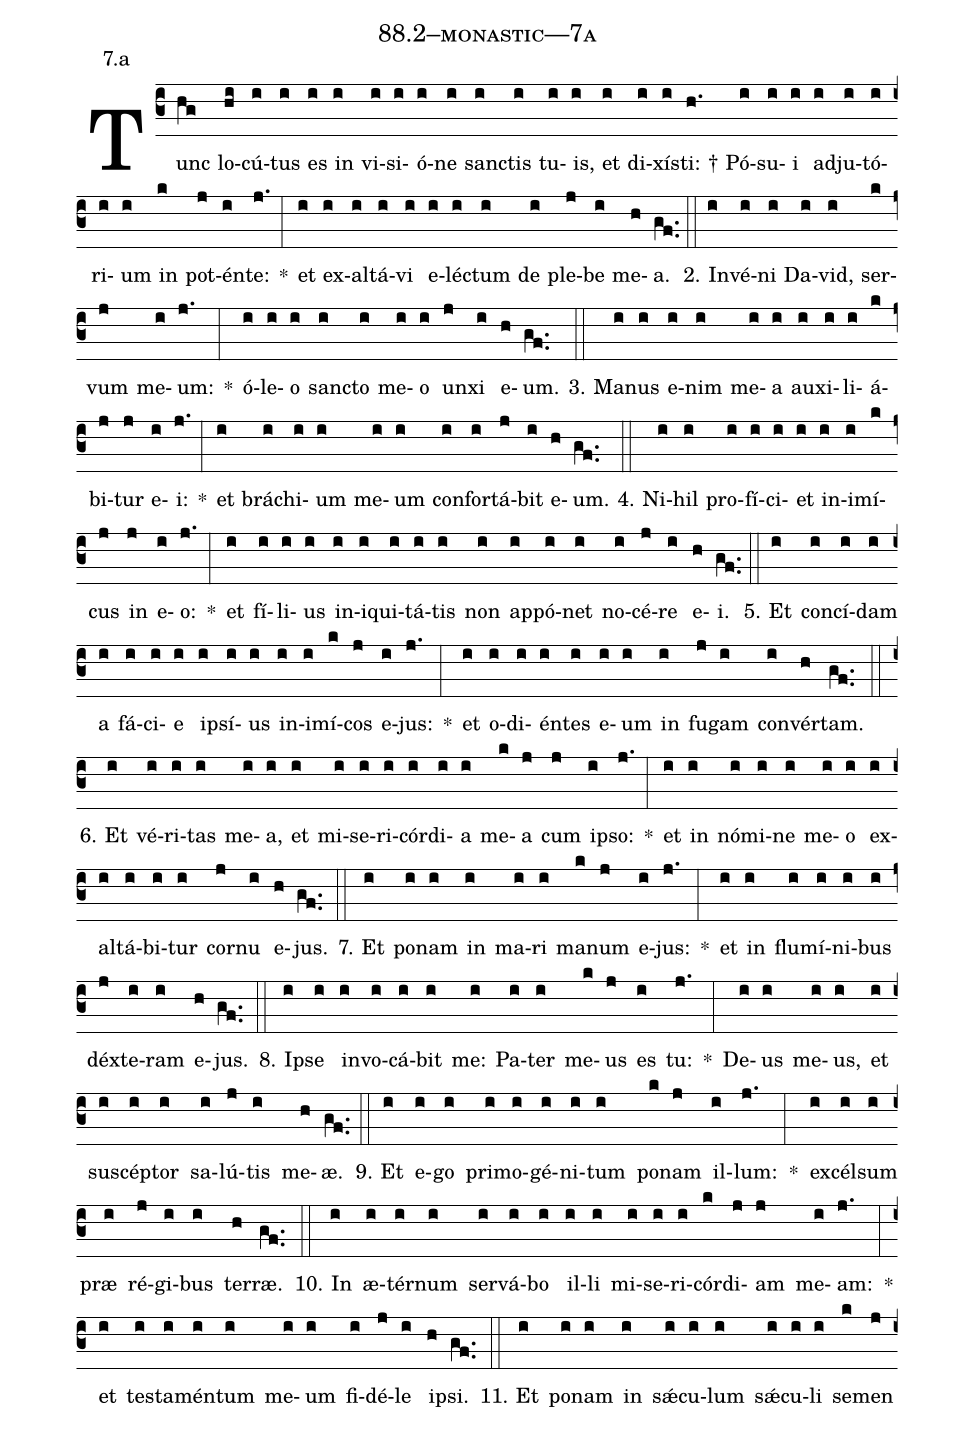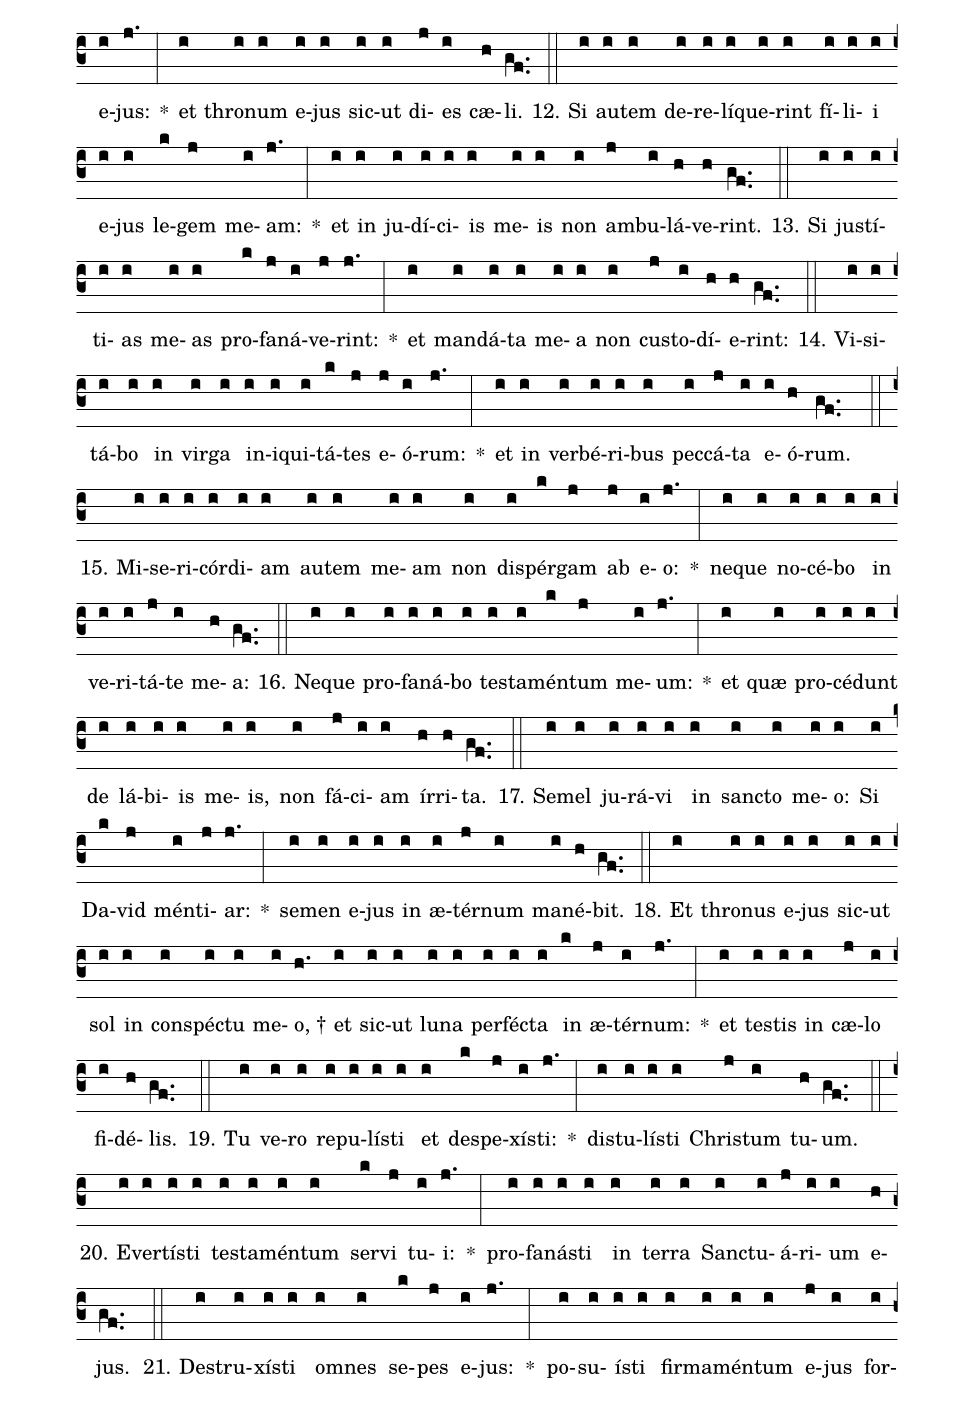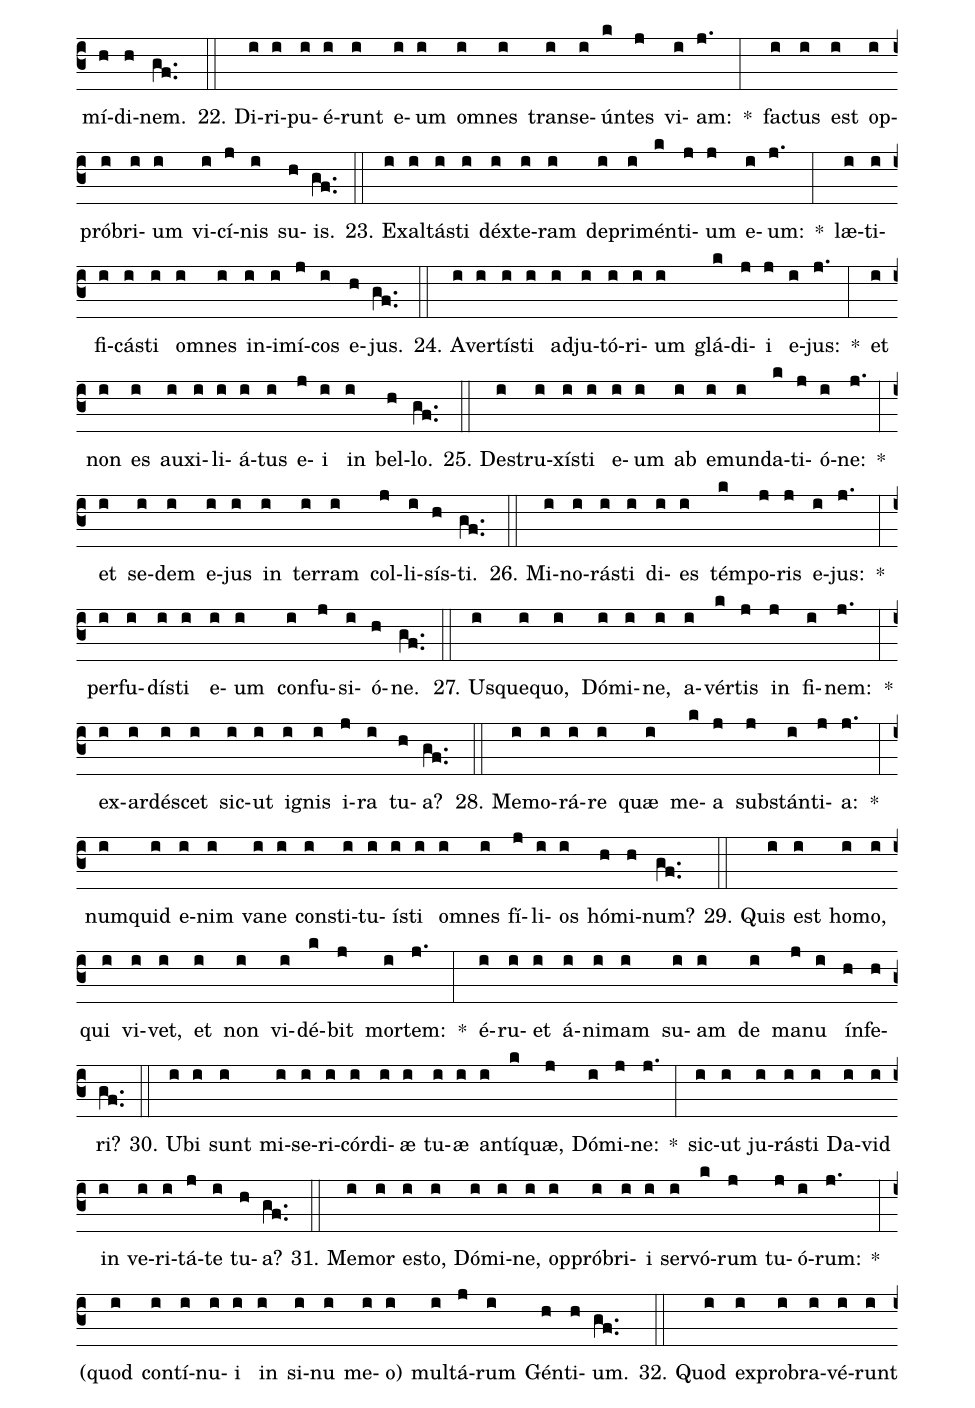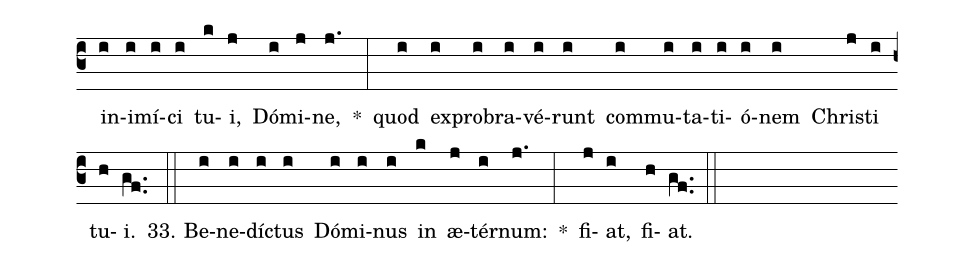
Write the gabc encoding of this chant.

name: 88.2--monastic---7a;
annotation: 7.a;
%%
(c3)Tunc(hg) lo(hi)cú(i)tus(i) es(i) in(i) vi(i)si(i)ó(i)ne(i) sanc(i)tis(i) tu(i)is,(i) et(i) di(i)xís(i)ti: †(h.) Pó(i)su(i)i(i) ad(i)ju(i)tó(i)ri(i)um(i) in(k) pot(j)én(i)te:(j.) *(:) et(i) ex(i)al(i)tá(i)vi(i) e(i)léc(i)tum(i) de(i) ple(j)be(i) me(h)a.(gf..) (::)
2. In(i)vé(i)ni(i) Da(i)vid,(i) ser(k)vum(j) me(i)um:(j.) *(:) ó(i)le(i)o(i) sanc(i)to(i) me(i)o(i) un(j)xi(i) e(h)um.(gf..) (::)
3. Ma(i)nus(i) e(i)nim(i) me(i)a(i) au(i)xi(i)li(i)á(k)bi(j)tur(j) e(i)i:(j.) *(:) et(i) brá(i)chi(i)um(i) me(i)um(i) con(i)for(i)tá(j)bit(i) e(h)um.(gf..) (::)
4. Ni(i)hil(i) pro(i)fí(i)ci(i)et(i) in(i)i(i)mí(k)cus(j) in(j) e(i)o:(j.) *(:) et(i) fí(i)li(i)us(i) in(i)i(i)qui(i)tá(i)tis(i) non(i) ap(i)pó(i)net(i) no(i)cé(j)re(i) e(h)i.(gf..) (::)
5. Et(i) con(i)cí(i)dam(i) a(i) fá(i)ci(i)e(i) ip(i)sí(i)us(i) in(i)i(i)mí(k)cos(j) e(i)jus:(j.) *(:) et(i) o(i)di(i)én(i)tes(i) e(i)um(i) in(i) fu(j)gam(i) con(i)vér(h)tam.(gf..) (::)
6. Et(i) vé(i)ri(i)tas(i) me(i)a,(i) et(i) mi(i)se(i)ri(i)cór(i)di(i)a(i) me(k)a(j) cum(j) ip(i)so:(j.) *(:) et(i) in(i) nó(i)mi(i)ne(i) me(i)o(i) ex(i)al(i)tá(i)bi(i)tur(i) cor(j)nu(i) e(h)jus.(gf..) (::)
7. Et(i) po(i)nam(i) in(i) ma(i)ri(i) ma(k)num(j) e(i)jus:(j.) *(:) et(i) in(i) flu(i)mí(i)ni(i)bus(i) déx(j)te(i)ram(i) e(h)jus.(gf..) (::)
8. Ip(i)se(i) in(i)vo(i)cá(i)bit(i) me:(i) Pa(i)ter(i) me(k)us(j) es(i) tu:(j.) *(:) De(i)us(i) me(i)us,(i) et(i) su(i)scép(i)tor(i) sa(i)lú(j)tis(i) me(h)æ.(gf..) (::)
9. Et(i) e(i)go(i) pri(i)mo(i)gé(i)ni(i)tum(i) po(k)nam(j) il(i)lum:(j.) *(:) ex(i)cél(i)sum(i) præ(i) ré(j)gi(i)bus(i) ter(h)ræ.(gf..) (::)
10. In(i) æ(i)tér(i)num(i) ser(i)vá(i)bo(i) il(i)li(i) mi(i)se(i)ri(i)cór(k)di(j)am(j) me(i)am:(j.) *(:) et(i) tes(i)ta(i)mén(i)tum(i) me(i)um(i) fi(i)dé(j)le(i) ip(h)si.(gf..) (::)
11. Et(i) po(i)nam(i) in(i) sǽ(i)cu(i)lum(i) sǽ(i)cu(i)li(i) se(k)men(j) e(i)jus:(j.) *(:) et(i) thro(i)num(i) e(i)jus(i) sic(i)ut(i) di(j)es(i) cæ(h)li.(gf..) (::)
12. Si(i) au(i)tem(i) de(i)re(i)lí(i)que(i)rint(i) fí(i)li(i)i(i) e(i)jus(i) le(k)gem(j) me(i)am:(j.) *(:) et(i) in(i) ju(i)dí(i)ci(i)is(i) me(i)is(i) non(i) am(j)bu(i)lá(h)ve(h)rint.(gf..) (::)
13. Si(i) jus(i)tí(i)ti(i)as(i) me(i)as(i) pro(k)fa(j)ná(i)ve(j)rint:(j.) *(:) et(i) man(i)dá(i)ta(i) me(i)a(i) non(i) cus(j)to(i)dí(h)e(h)rint:(gf..) (::)
14. Vi(i)si(i)tá(i)bo(i) in(i) vir(i)ga(i) in(i)i(i)qui(i)tá(k)tes(j) e(j)ó(i)rum:(j.) *(:) et(i) in(i) ver(i)bé(i)ri(i)bus(i) pec(i)cá(j)ta(i) e(i)ó(h)rum.(gf..) (::)
15. Mi(i)se(i)ri(i)cór(i)di(i)am(i) au(i)tem(i) me(i)am(i) non(i) di(i)spér(k)gam(j) ab(j) e(i)o:(j.) *(:) ne(i)que(i) no(i)cé(i)bo(i) in(i) ve(i)ri(i)tá(j)te(i) me(h)a:(gf..) (::)
16. Ne(i)que(i) pro(i)fa(i)ná(i)bo(i) tes(i)ta(i)mén(k)tum(j) me(i)um:(j.) *(:) et(i) quæ(i) pro(i)cé(i)dunt(i) de(i) lá(i)bi(i)is(i) me(i)is,(i) non(i) fá(j)ci(i)am(i) ír(h)ri(h)ta.(gf..) (::)
17. Se(i)mel(i) ju(i)rá(i)vi(i) in(i) sanc(i)to(i) me(i)o:(i) Si(i) Da(k)vid(j) mén(i)ti(j)ar:(j.) *(:) se(i)men(i) e(i)jus(i) in(i) æ(i)tér(j)num(i) ma(i)né(h)bit.(gf..) (::)
18. Et(i) thro(i)nus(i) e(i)jus(i) sic(i)ut(i) sol(i) in(i) con(i)spéc(i)tu(i) me(i)o, †(h.) et(i) sic(i)ut(i) lu(i)na(i) per(i)féc(i)ta(i) in(k) æ(j)tér(i)num:(j.) *(:) et(i) tes(i)tis(i) in(i) cæ(j)lo(i) fi(i)dé(h)lis.(gf..) (::)
19. Tu(i) ve(i)ro(i) re(i)pu(i)lís(i)ti(i) et(i) de(k)spe(j)xís(i)ti:(j.) *(:) dis(i)tu(i)lís(i)ti(i) Chris(j)tum(i) tu(h)um.(gf..) (::)
20. E(i)ver(i)tís(i)ti(i) tes(i)ta(i)mén(i)tum(i) ser(k)vi(j) tu(i)i:(j.) *(:) pro(i)fa(i)nás(i)ti(i) in(i) ter(i)ra(i) Sanc(i)tu(i)á(j)ri(i)um(i) e(h)jus.(gf..) (::)
21. De(i)stru(i)xís(i)ti(i) om(i)nes(i) se(k)pes(j) e(i)jus:(j.) *(:) po(i)su(i)ís(i)ti(i) fir(i)ma(i)mén(i)tum(i) e(j)jus(i) for(i)mí(h)di(h)nem.(gf..) (::)
22. Di(i)ri(i)pu(i)é(i)runt(i) e(i)um(i) om(i)nes(i) trans(i)e(i)ún(k)tes(j) vi(i)am:(j.) *(:) fac(i)tus(i) est(i) op(i)pró(i)bri(i)um(i) vi(i)cí(j)nis(i) su(h)is.(gf..) (::)
23. Ex(i)al(i)tás(i)ti(i) déx(i)te(i)ram(i) de(i)pri(i)mén(k)ti(j)um(j) e(i)um:(j.) *(:) læ(i)ti(i)fi(i)cás(i)ti(i) om(i)nes(i) in(i)i(i)mí(j)cos(i) e(h)jus.(gf..) (::)
24. A(i)ver(i)tís(i)ti(i) ad(i)ju(i)tó(i)ri(i)um(i) glá(k)di(j)i(j) e(i)jus:(j.) *(:) et(i) non(i) es(i) au(i)xi(i)li(i)á(i)tus(i) e(j)i(i) in(i) bel(h)lo.(gf..) (::)
25. De(i)stru(i)xís(i)ti(i) e(i)um(i) ab(i) e(i)mun(i)da(k)ti(j)ó(i)ne:(j.) *(:) et(i) se(i)dem(i) e(i)jus(i) in(i) ter(i)ram(i) col(j)li(i)sís(h)ti.(gf..) (::)
26. Mi(i)no(i)rás(i)ti(i) di(i)es(i) tém(k)po(j)ris(j) e(i)jus:(j.) *(:) per(i)fu(i)dís(i)ti(i) e(i)um(i) con(i)fu(j)si(i)ó(h)ne.(gf..) (::)
27. Us(i)que(i)quo,(i) Dó(i)mi(i)ne,(i) a(i)vér(k)tis(j) in(j) fi(i)nem:(j.) *(:) ex(i)ar(i)dé(i)scet(i) sic(i)ut(i) i(i)gnis(i) i(j)ra(i) tu(h)a?(gf..) (::)
28. Me(i)mo(i)rá(i)re(i) quæ(i) me(k)a(j) sub(j)stán(i)ti(j)a:(j.) *(:) num(i)quid(i) e(i)nim(i) va(i)ne(i) con(i)sti(i)tu(i)ís(i)ti(i) om(i)nes(i) fí(j)li(i)os(i) hó(h)mi(h)num?(gf..) (::)
29. Quis(i) est(i) ho(i)mo,(i) qui(i) vi(i)vet,(i) et(i) non(i) vi(i)dé(k)bit(j) mor(i)tem:(j.) *(:) é(i)ru(i)et(i) á(i)ni(i)mam(i) su(i)am(i) de(i) ma(j)nu(i) ín(h)fe(h)ri?(gf..) (::)
30. U(i)bi(i) sunt(i) mi(i)se(i)ri(i)cór(i)di(i)æ(i) tu(i)æ(i) an(i)tí(k)quæ,(j) Dó(i)mi(j)ne:(j.) *(:) sic(i)ut(i) ju(i)rás(i)ti(i) Da(i)vid(i) in(i) ve(i)ri(i)tá(j)te(i) tu(h)a?(gf..) (::)
31. Me(i)mor(i) es(i)to,(i) Dó(i)mi(i)ne,(i) op(i)pró(i)bri(i)i(i) ser(i)vó(k)rum(j) tu(j)ó(i)rum:(j.) *(:) <v>(</v>quod(i) con(i)tí(i)nu(i)i(i) in(i) si(i)nu(i) me(i)o)(i) mul(i)tá(j)rum(i) Gén(h)ti(h)um.(gf..) (::)
32. Quod(i) ex(i)pro(i)bra(i)vé(i)runt(i) in(i)i(i)mí(i)ci(i) tu(k)i,(j) Dó(i)mi(j)ne,(j.) *(:) quod(i) ex(i)pro(i)bra(i)vé(i)runt(i) com(i)mu(i)ta(i)ti(i)ó(i)nem(i) Chris(j)ti(i) tu(h)i.(gf..) (::)
33. Be(i)ne(i)díc(i)tus(i) Dó(i)mi(i)nus(i) in(k) æ(j)tér(i)num:(j.) *(:) fi(j)at,(i) fi(h)at.(gf..) (::)
